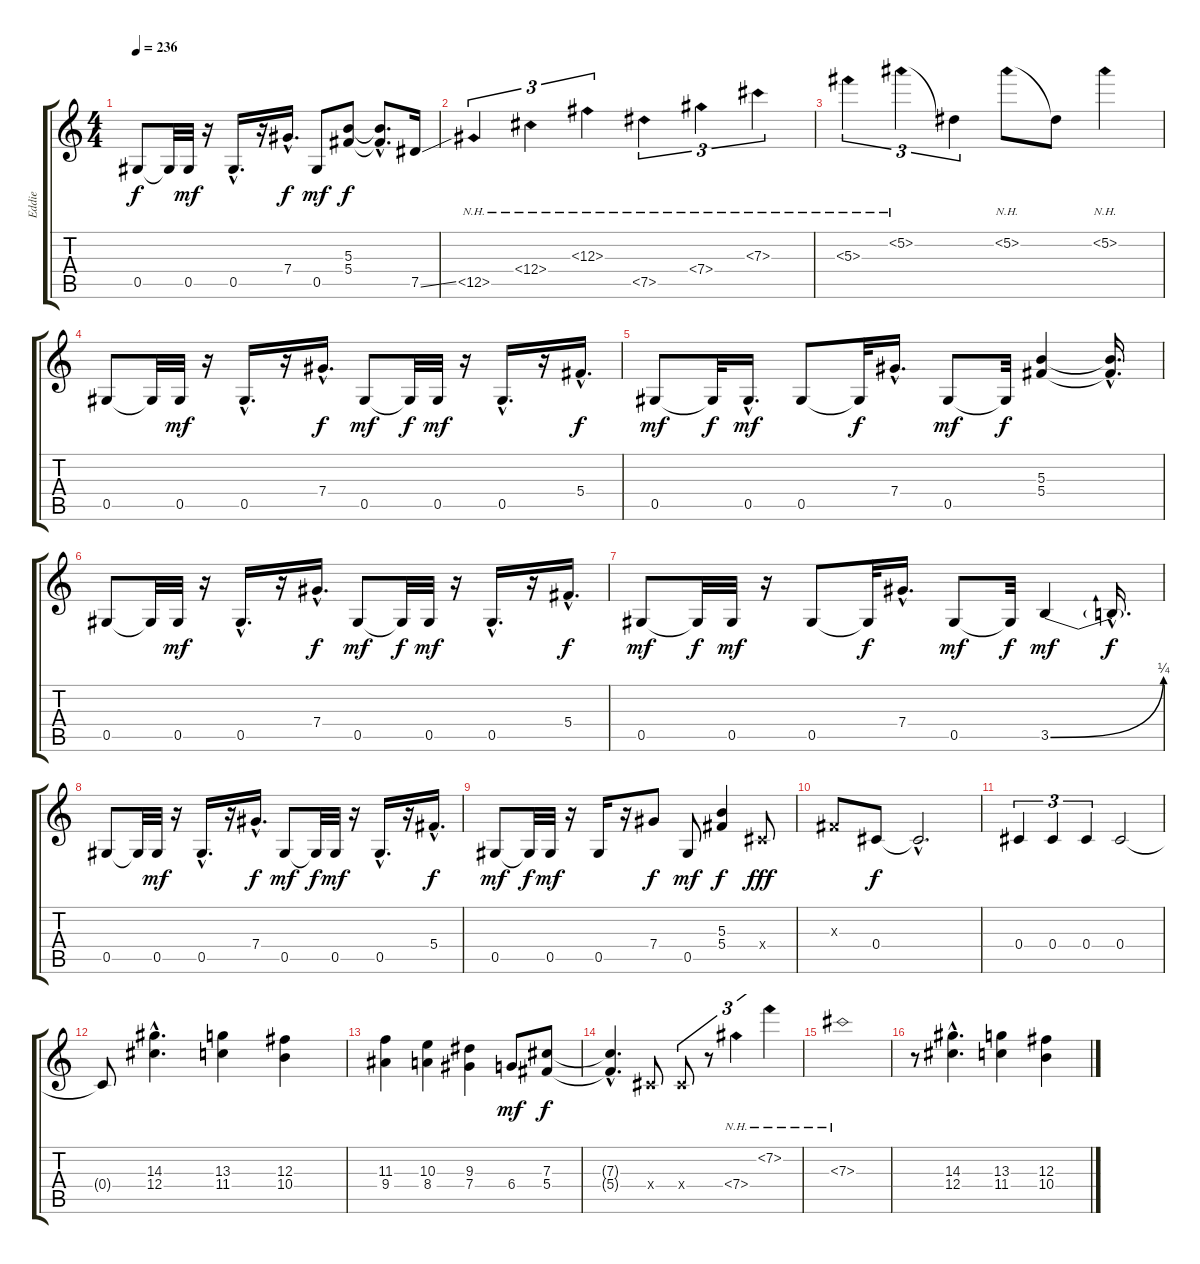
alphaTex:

\track ("Eddie" "Eddie") {instrument distortionguitar}
\staff {score tabs}
\tuning (Eb4 Bb3 Gb3 Db3 Ab2 Eb2) {hide}
\ts (4 4)
\tempo 236
\clef g2
\ks c
0.5.8{dy f} 0.5{t}.32 0.5.32{dy mf} r.16 0.5{hac}.16{d} r.16 7.4{hac}.16{d dy f} 0.5.8{dy mf} (5.3 5.4).8{dy f} (5.3{hac t} 5.4{hac t}).8{d} 7.5{ss}.16 |
12.5{nh}.4{tu (3 2)} 12.4{nh}.4{tu (3 2)} 12.3{nh}.4{tu (3 2)} 7.5{nh}.4{tu (3 2)} 7.4{nh}.4{tu (3 2)} 7.3{nh}.4{tu (3 2)} |
5.3{nh}.4{tu (3 2)} 5.2{nh}.4{tu (3 2)} 5.2{t}.4{tu (3 2)} 5.2{nh}.8 5.2{t}.8 5.2{nh}.4 |
0.5.8 0.5{t}.32 0.5.32{dy mf} r.16 0.5{hac}.16{d} r.16 7.4{hac}.16{d dy f} 0.5.8{dy mf} 0.5{t}.32{dy f} 0.5.32{dy mf} r.16 0.5{hac}.16{d} r.16 5.4{hac}.16{d dy f} |
0.5.8{dy mf} 0.5{t}.32{dy f} 0.5{hac}.16{d dy mf} 0.5.8 0.5{t}.32{dy f} 7.4{hac}.16{d} 0.5.8{dy mf} 0.5{t}.32{dy f} (5.3 5.4).4 (5.3{hac t} 5.4{hac t}).16{d} |
0.5.8 0.5{t}.32 0.5.32{dy mf} r.16 0.5{hac}.16{d} r.16 7.4{hac}.16{d dy f} 0.5.8{dy mf} 0.5{t}.32{dy f} 0.5.32{dy mf} r.16 0.5{hac}.16{d} r.16 5.4{hac}.16{d dy f} |
0.5.8{dy mf} 0.5{t}.32{dy f} 0.5.32{dy mf} r.16 0.5.8 0.5{t}.32{dy f} 7.4{hac}.16{d} 0.5.8{dy mf} 0.5{t}.32{dy f} 3.5{be (bend 0 0 60 1)}.4{dy mf} 3.5{hac t}.16{d dy f} |
0.5.8 0.5{t}.32 0.5.32{dy mf} r.16 0.5{hac}.16{d} r.16 7.4{hac}.16{d dy f} 0.5.8{dy mf} 0.5{t}.32{dy f} 0.5.32{dy mf} r.16 0.5{hac}.16{d} r.16 5.4{hac}.16{d dy f} |
0.5.8{dy mf} 0.5{t}.32{dy f} 0.5.32{dy mf} r.16 0.5.16 r.16 7.4.8{dy f} 0.5.8{dy mf} (5.3 5.4).4{dy f} 0.4{x}.8{dy fff} |
0.3{x}.8 0.4.8{dy f} 0.4{hac t}.2{d} |
0.4.4{tu (3 2)} 0.4.4{tu (3 2)} 0.4.4{tu (3 2)} 0.4.2 |
0.4{t}.8 (14.3{hac} 12.4{hac}).4{d} (13.3 11.4).4 (12.3 10.4).4 |
(11.3 9.4).4 (10.3 8.4).4 (9.3 7.4).4 6.4.8{dy mf} (7.3 5.4).8{dy f} |
(7.3{hac t} 5.4{hac t}).4{d} 0.4{x}.8 0.4{x}.8{tu (3 2)} r.8{tu (3 2)} 7.4{nh}.4{tu (3 2)} 7.2{nh}.4{tu (3 2)} |
7.3{nh}.1 |
r.8 (14.3{hac} 12.4{hac}).4{d} (13.3 11.4).4 (12.3 10.4).4
